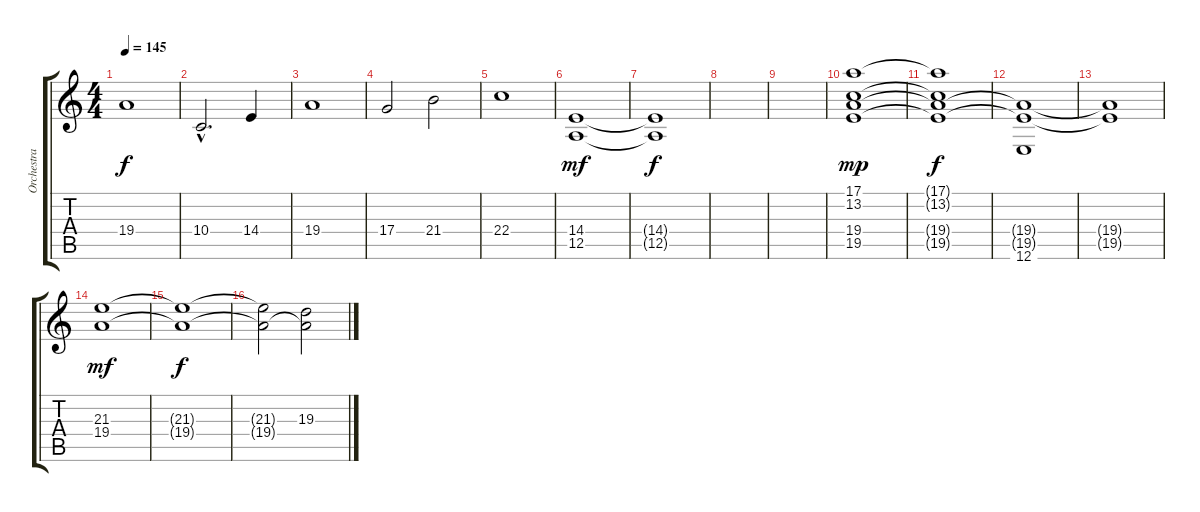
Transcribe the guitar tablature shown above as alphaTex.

\track ("Orchestra - Strings" "Orchestra ") {instrument stringensemble2}
\staff {score tabs}
\tuning (E4 B3 G3 D3 A2 E2) {hide}
\ts (4 4)
\tempo 145
\clef g2
\ks c
19.4{t}.1{dy f} |
10.4{hac}.2{d} 14.4.4 |
19.4.1 |
17.4.2 21.4.2 |
22.4.1 |
(14.4 12.5).1{dy mf} |
(14.4{t} 12.5{t}).1{dy f} |
|
|
(17.1 13.2 19.4 19.5).1{dy mp} |
(17.1{t} 13.2{t} 19.4{t} 19.5{t}).1{dy f} |
(19.4{t} 19.5{t} 12.6).1 |
(19.4{t} 19.5{t}).1 |
(21.3 19.4).1{dy mf} |
(21.3{t} 19.4{t}).1{dy f} |
(21.3{t} 19.4{t}).2 (19.3 19.4{t}).2
